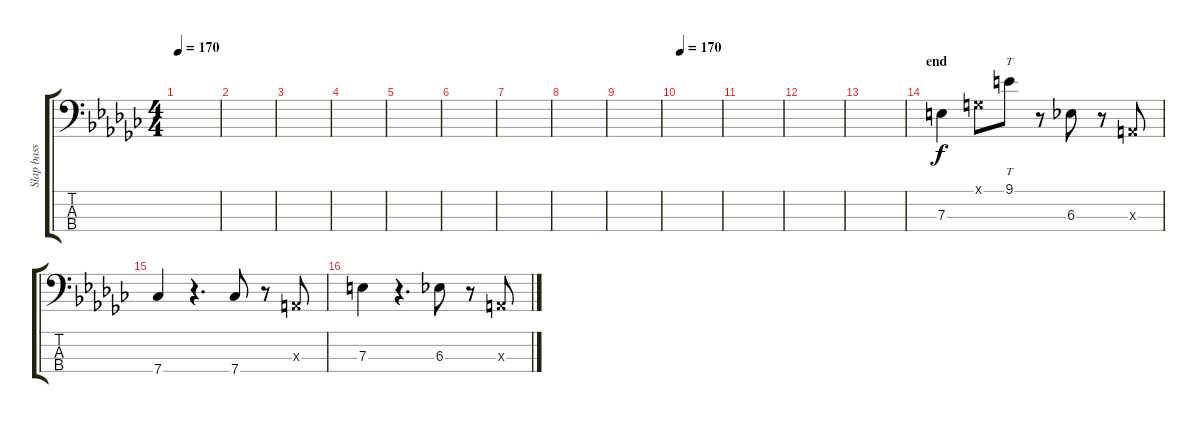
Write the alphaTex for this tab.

\track ("Slap bass" "Slap bass") {instrument slapbass2}
\staff {score tabs}
\tuning (G2 D2 A1 E1) {hide}
\ts (4 4)
\tempo 170
\clef f4
\ks ebminor
|
|
|
|
|
|
|
|
|
\tempo 170
|
|
|
|
\section ("" "end")
7.3.4 0.1{x}.8 9.1.8{tt} r.8 6.3.8 r.8 0.3{x}.8 |
7.4.4 r.4{d} 7.4.8 r.8 0.3{x}.8 |
7.3.4 r.4{d} 6.3.8 r.8 0.3{x}.8
